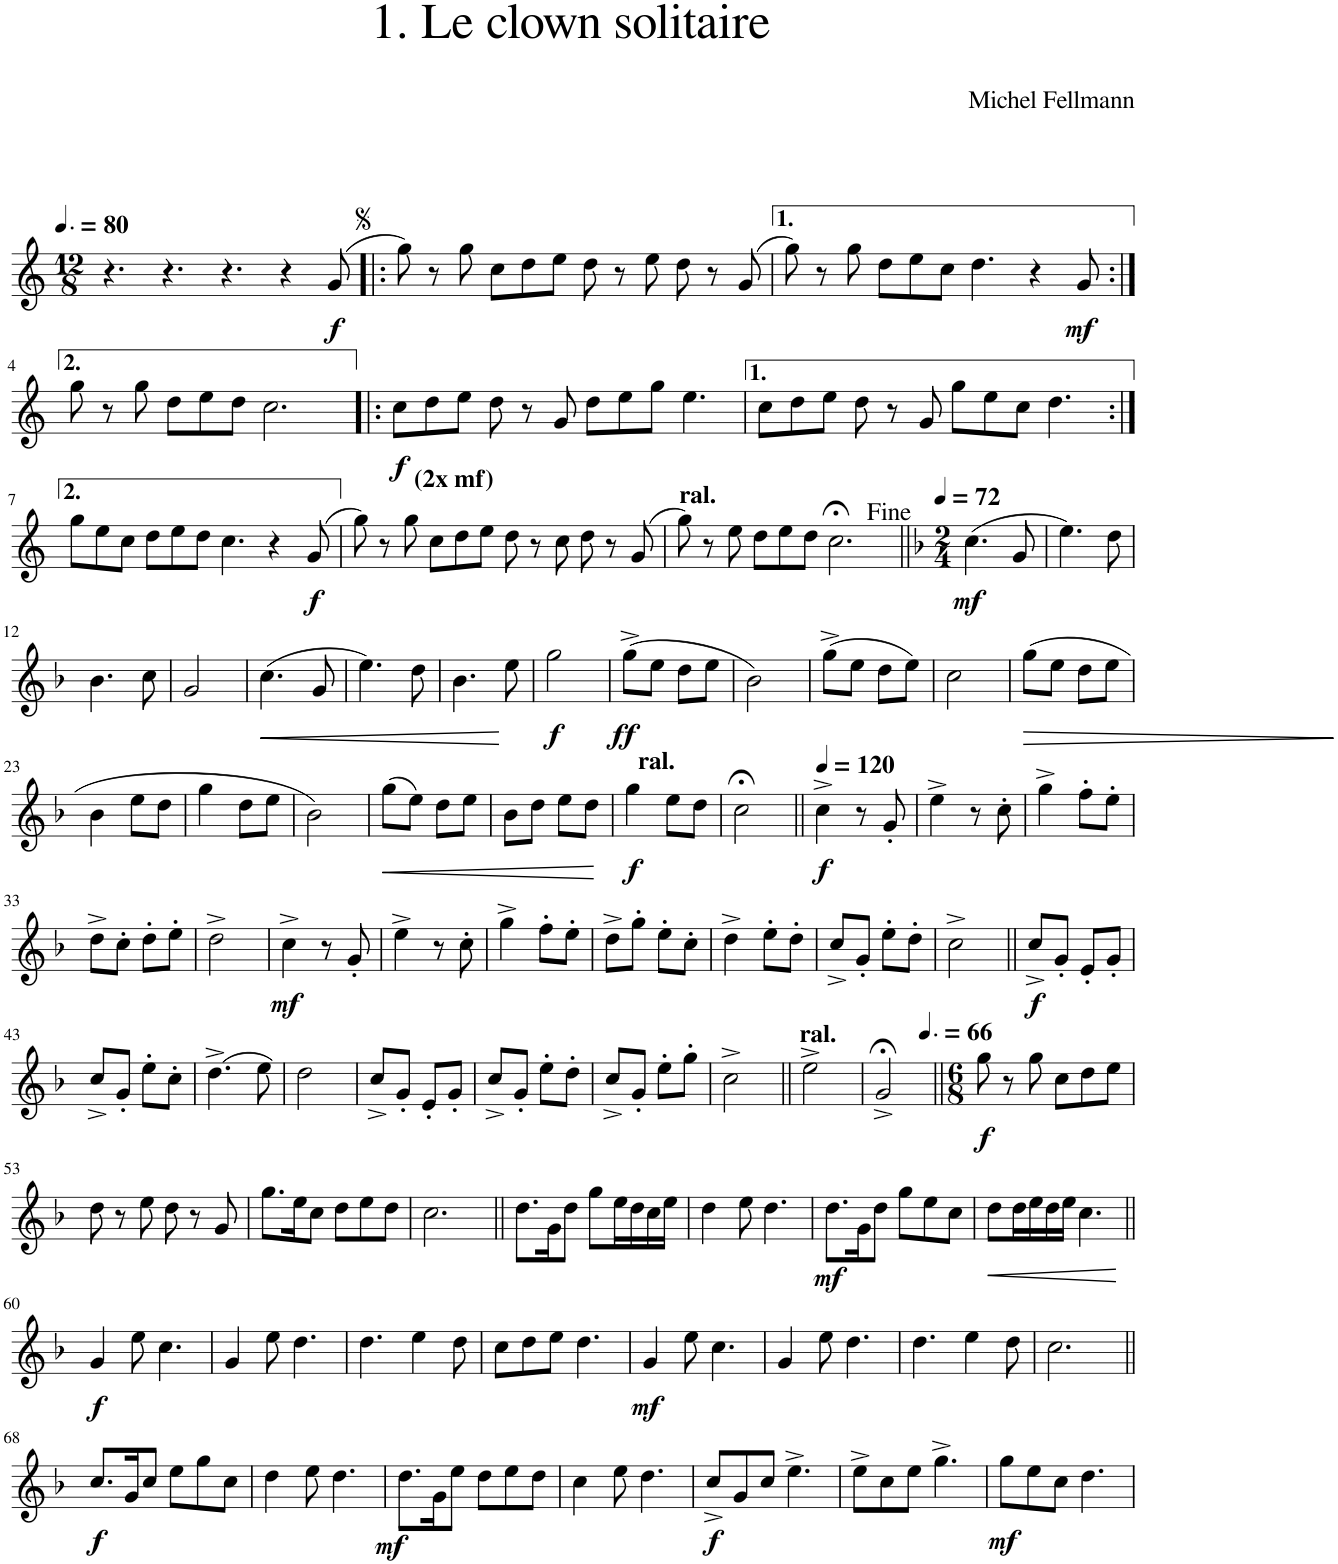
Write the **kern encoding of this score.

**kern	**dynam
*part1	*part1
*staff1	*staff1
*I"Cor en Fa	*
*I'Cor Fa	*
*clefG2	*
*Trd4c7	*
*k[]	*
*M12/8	*
*MM120	*
=1	=1
4.r	.
4.r	.
4.r	.
4r	.
!	!LO:DY:b
(8g/	f
=2!|:	=2!|:
8gg\)	.
8r	.
8gg\	.
8cc\L	.
8dd\	.
8ee\J	.
8dd\	.
8r	.
8ee\	.
8dd\	.
8r	.
(8g/	.
=3	=3
8gg\)	.
8r	.
8gg\	.
8dd\L	.
8ee\	.
8cc\J	.
4.dd\	.
4r	.
!	!LO:DY:b
8g/	mf
!!LO:LB:g=z
=4:|!	=4:|!
8gg\	.
8r	.
8gg\	.
8dd\L	.
8ee\	.
8dd\J	.
2.cc\	.
=5!|:	=5!|:
!	!LO:DY:b
8cc\L	f
!LO:TX:b:B:t=(2x mf)	!
8dd\	.
8ee\J	.
8dd\	.
8r	.
8g/	.
8dd\L	.
8ee\	.
8gg\J	.
4.ee\	.
=6	=6
8cc\L	.
8dd\	.
8ee\J	.
8dd\	.
8r	.
8g/	.
8gg\L	.
8ee\	.
8cc\J	.
4.dd\	.
!!LO:LB:g=z
=7:|!	=7:|!
8gg\L	.
8ee\	.
8cc\J	.
8dd\L	.
8ee\	.
8dd\J	.
4.cc\	.
4r	.
!	!LO:DY:b
(8g/	f
=8	=8
8gg\)	.
8r	.
8gg\	.
8cc\L	.
8dd\	.
8ee\J	.
8dd\	.
8r	.
8cc\	.
8dd\	.
8r	.
(8g/	.
=9	=9
!LO:TX:a:B:t=ral.	!
8gg\)	.
8r	.
8ee\	.
8dd\L	.
8ee\	.
8dd\J	.
2.cc;<\	.
=10||	=10||
*k[b-]	*
*M2/4	*
*MM72	*
!	!LO:DY:b
(4.cc\	mf
8g/	.
=11	=11
4.ee\)	.
8dd\	.
!!LO:LB:g=z
=12	=12
4.b-\	.
8cc\	.
=13	=13
2g/	.
=14	=14
!	!LO:HP:b
(4.cc\	<
8g/	.
.	[
=15	=15
4.ee\)	.
8dd\	.
=16	=16
4.b-\	.
8ee\	.
=17	=17
!	!LO:DY:b
2gg\	f
=18	=18
!	!LO:DY:b
(8gg^\L	ff
8ee\J	.
8dd\L	.
8ee\J	.
=19	=19
2b-\)	.
=20	=20
(8gg^\L	.
8ee\J	.
8dd\L	.
8ee\J)	.
=21	=21
2cc\	.
=22	=22
!	!LO:HP:b
(8gg\L	>
8ee\J	.
8dd\L	.
8ee\J	.
.	]
!!LO:LB:g=z
=23	=23
4b-\	.
8ee\L	.
8dd\J	.
=24	=24
4gg\	.
8dd\L	.
8ee\J	.
=25	=25
2b-\)	.
=26	=26
!	!LO:HP:b
(8gg\L	<
8ee\J)	.
8dd\L	.
8ee\J	.
.	[
=27	=27
8b-\L	.
8dd\J	.
8ee\L	.
8dd\J	.
=28	=28
!LO:TX:a:B:t=ral.	!
!	!LO:DY:b
4gg\	f
8ee\L	.
8dd\J	.
=29	=29
2cc;<\	.
=30||	=30||
*MM120	*
!	!LO:DY:b
4cc^\	f
8r	.
8g'/	.
=31	=31
4ee^\	.
8r	.
8cc'\	.
=32	=32
4gg^\	.
8ff'\L	.
8ee'\J	.
!!LO:LB:g=z
=33	=33
8dd^\L	.
8cc'\J	.
8dd'\L	.
8ee'\J	.
=34	=34
2dd^\	.
=35	=35
!	!LO:DY:b
4cc^\	mf
8r	.
8g'/	.
=36	=36
4ee^\	.
8r	.
8cc'\	.
=37	=37
4gg^\	.
8ff'\L	.
8ee'\J	.
=38	=38
8dd^\L	.
8gg'\J	.
8ee'\L	.
8cc'\J	.
=39	=39
4dd^\	.
8ee'\L	.
8dd'\J	.
=40	=40
8cc^/L	.
8g'/J	.
8ee'\L	.
8dd'\J	.
=41	=41
2cc^\	.
=42||	=42||
!	!LO:DY:b
8cc^/L	f
8g'/J	.
8e'/L	.
8g'/J	.
!!LO:LB:g=z
=43	=43
8cc^/L	.
8g'/J	.
8ee'\L	.
8cc'\J	.
=44	=44
(4.dd^\	.
8ee\)	.
=45	=45
2dd\	.
=46	=46
8cc^/L	.
8g'/J	.
8e'/L	.
8g'/J	.
=47	=47
8cc^/L	.
8g'/J	.
8ee'\L	.
8dd'\J	.
=48	=48
8cc^/L	.
8g'/J	.
8ee'\L	.
8gg'\J	.
=49	=49
2cc^\	.
=50||	=50||
!LO:TX:a:B:t=ral.	!
2ee^\	.
=51	=51
2g;<^/	.
=52||	=52||
*M6/8	*
*MM99	*
!	!LO:DY:b
8gg\	f
8r	.
8gg\	.
8cc\L	.
8dd\	.
8ee\J	.
!!LO:LB:g=z
=53	=53
8dd\	.
8r	.
8ee\	.
8dd\	.
8r	.
8g/	.
=54	=54
8.gg\L	.
16ee\K	.
8cc\J	.
8dd\L	.
8ee\	.
8dd\J	.
=55	=55
2.cc\	.
=56||	=56||
8.dd\L	.
16g\K	.
8dd\J	.
8gg\L	.
16ee\L	.
16dd\	.
16cc\	.
16ee\JJ	.
=57	=57
4dd\	.
8ee\	.
4.dd\	.
=58	=58
!	!LO:DY:b
8.dd\L	mf
16g\K	.
8dd\J	.
8gg\L	.
8ee\	.
8cc\J	.
=59	=59
!	!LO:HP:b
8dd\L	<
16dd\L	.
16ee\	.
16dd\	.
16ee\JJ	.
4.cc\	.
.	[
!!LO:LB:g=z
=60||	=60||
!	!LO:DY:b
4g/	f
8ee\	.
4.cc\	.
=61	=61
4g/	.
8ee\	.
4.dd\	.
=62	=62
4.dd\	.
4ee\	.
8dd\	.
=63	=63
8cc\L	.
8dd\	.
8ee\J	.
4.dd\	.
=64	=64
!	!LO:DY:b
4g/	mf
8ee\	.
4.cc\	.
=65	=65
4g/	.
8ee\	.
4.dd\	.
=66	=66
4.dd\	.
4ee\	.
8dd\	.
=67	=67
2.cc\	.
!!LO:LB:g=z
=68||	=68||
!	!LO:DY:b
8.cc/L	f
16g/K	.
8cc/J	.
8ee\L	.
8gg\	.
8cc\J	.
=69	=69
4dd\	.
8ee\	.
4.dd\	.
=70	=70
!	!LO:DY:b
8.dd\L	mf
16g\K	.
8ee\J	.
8dd\L	.
8ee\	.
8dd\J	.
=71	=71
4cc\	.
8ee\	.
4.dd\	.
=72	=72
!	!LO:DY:b
8cc^/L	f
8g/	.
8cc/J	.
4.ee^\	.
=73	=73
8ee^\L	.
8cc\	.
8ee\J	.
4.gg^\	.
=74	=74
!	!LO:DY:b
8gg\L	mf
8ee\	.
8cc\J	.
4.dd\	.
=	=
*-	*-
